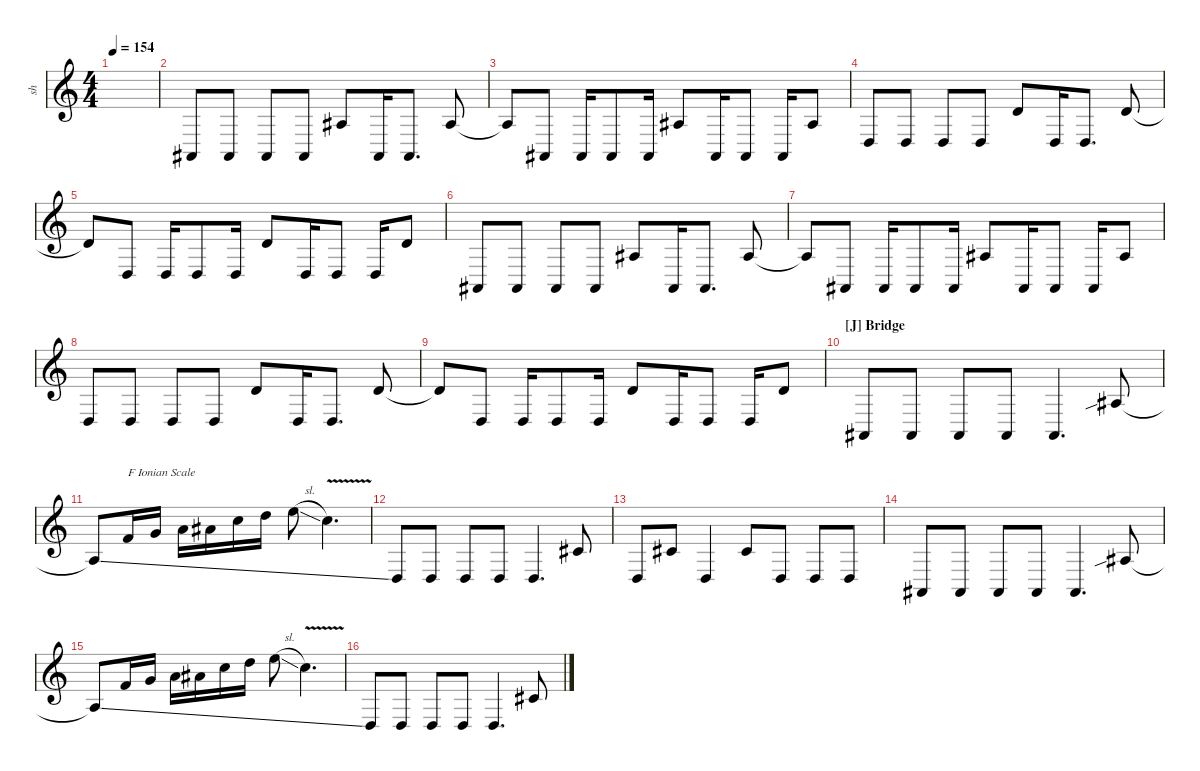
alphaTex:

\defaultSystemsLayout 4
\hideDynamics
\bracketExtendMode nobrackets
\otherSystemsTrackNameOrientation horizontal
\track ("Distortion Guitar Fish" "sh") {instrument distortionguitar}
\staff {score}
\tuning (E4 B3 G3 D3 A2 E2 A1)
\ts (4 4)
\tempo 154
\clef g2
\ks c
|
1.7{acc #}.8{dy mf beam Up} 1.7{acc #}.8{beam Up} 1.7{acc #}.8{beam Up} 1.7{acc #}.8{beam Up} 1.5{acc #}.8{beam Up} 1.7{pm acc #}.16{beam Up} 1.7{acc #}.8{d beam Up} 1.5{acc #}.8{beam Up} |
1.5{t acc #}.8{beam Up} 1.7{acc #}.8{beam Up} 1.7{pm acc #}.16{beam Up} 1.7{acc #}.8{beam Up} 1.7{pm acc #}.16{beam Up} 1.5{acc #}.8{beam Up} 1.7{pm acc #}.16{beam Up} 1.7{acc #}.8{beam Up} 1.7{pm acc #}.16{beam Up} 1.5{acc #}.8{beam Up} |
5.7.8{beam Up} 5.7.8{beam Up} 5.7.8{beam Up} 5.7.8{beam Up} 5.5.8{beam Up} 5.7{pm}.16{beam Up} 5.7.8{d beam Up} 5.5.8{beam Up} |
5.5{t}.8{beam Up} 5.7.8{beam Up} 5.7{pm}.16{beam Up} 5.7.8{beam Up} 5.7{pm}.16{beam Up} 5.5.8{beam Up} 5.7{pm}.16{beam Up} 5.7.8{beam Up} 5.7{pm}.16{beam Up} 5.5.8{beam Up} |
1.7{acc #}.8{beam Up} 1.7{acc #}.8{beam Up} 1.7{acc #}.8{beam Up} 1.7{acc #}.8{beam Up} 1.5{acc #}.8{beam Up} 1.7{pm acc #}.16{beam Up} 1.7{acc #}.8{d beam Up} 1.5{acc #}.8{beam Up} |
1.5{t acc #}.8{beam Up} 1.7{acc #}.8{beam Up} 1.7{pm acc #}.16{beam Up} 1.7{acc #}.8{beam Up} 1.7{pm acc #}.16{beam Up} 1.5{acc #}.8{beam Up} 1.7{pm acc #}.16{beam Up} 1.7{acc #}.8{beam Up} 1.7{pm acc #}.16{beam Up} 1.5{acc #}.8{beam Up} |
5.7.8{beam Up} 5.7.8{beam Up} 5.7.8{beam Up} 5.7.8{beam Up} 5.5.8{beam Up} 5.7{pm}.16{beam Up} 5.7.8{d beam Up} 5.5.8{beam Up} |
5.5{t}.8{beam Up} 5.7.8{beam Up} 5.7{pm}.16{beam Up} 5.7.8{beam Up} 5.7{pm}.16{beam Up} 5.5.8{beam Up} 5.7{pm}.16{beam Up} 5.7.8{beam Up} 5.7{pm}.16{beam Up} 5.5.8{beam Up} |
\section ("J" "Bridge")
1.7{acc #}.8{beam Up} 1.7{acc #}.8{beam Up} 1.7{acc #}.8{beam Up} 1.7{acc #}.8{beam Up} 1.7{acc #}.4{d beam Up} 13.7{sib acc #}.8{beam Up} |
13.7{ss t acc #}.8{beam Up} 8.5.16{txt "F Ionian Scale" beam Up} 10.5.16{beam Up} 12.5.16{beam Down} 8.4{acc #}.16{beam Down} 10.4.16{beam Down} 12.4.16{beam Down} 9.3{sl}.8{beam Down} 5.3{v}.4{d beam Down} |
5.7.8{beam Up} 5.7.8{beam Up} 5.7.8{beam Up} 5.7.8{beam Up} 5.7.4{d beam Up} 4.5{acc #}.8{beam Up} |
5.7.8{beam Up} 4.5{acc #}.8{beam Up} 5.7.4{beam Up} 4.5{acc #}.8{beam Up} 5.7.8{beam Up} 5.7.8{beam Up} 5.7.8{beam Up} |
1.7{acc #}.8{beam Up} 1.7{acc #}.8{beam Up} 1.7{acc #}.8{beam Up} 1.7{acc #}.8{beam Up} 1.7{acc #}.4{d beam Up} 13.7{sib acc #}.8{beam Up} |
13.7{ss t acc #}.8{beam Up} 8.5.16{beam Up} 10.5.16{beam Up} 12.5.16{beam Down} 8.4{acc #}.16{beam Down} 10.4.16{beam Down} 12.4.16{beam Down} 9.3{sl}.8{beam Down} 5.3{v}.4{d beam Down} |
5.7.8{beam Up} 5.7.8{beam Up} 5.7.8{beam Up} 5.7.8{beam Up} 5.7.4{d beam Up} 4.5{acc #}.8{beam Up}
